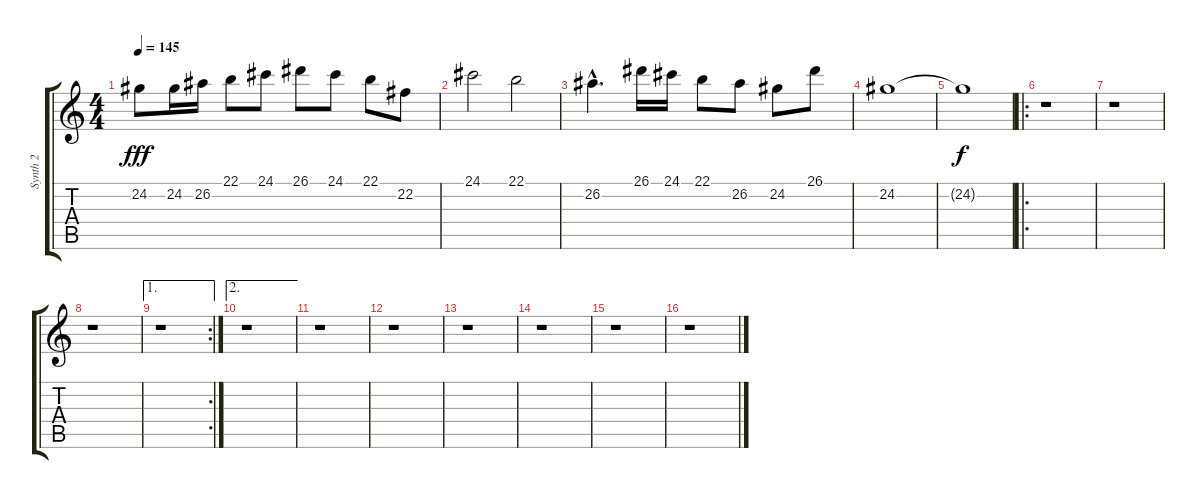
\track ("Synth 2" "Synth 2") {instrument ocarina}
\staff {score tabs}
\tuning (Db4 Ab3 E3 B2 Gb2 Db2) {hide}
\ts (4 4)
\tempo 145
\clef g2
\ks c
24.2.8{dy fff} 24.2.16 26.2.16 22.1.8 24.1.8 26.1.8 24.1.8 22.1.8 22.2.8 |
24.1.2 22.1.2 |
26.2{hac}.4{d} 26.1.16 24.1.16 22.1.8 26.2.8 24.2.8 26.1.8 |
24.2.1 |
24.2{t}.1{dy f} |
\ro
r.1 |
r.1 |
r.1 |
\ae 1
\rc 2
r.1 |
\ae 2
r.1 |
r.1 |
r.1 |
r.1 |
r.1 |
r.1 |
r.1
